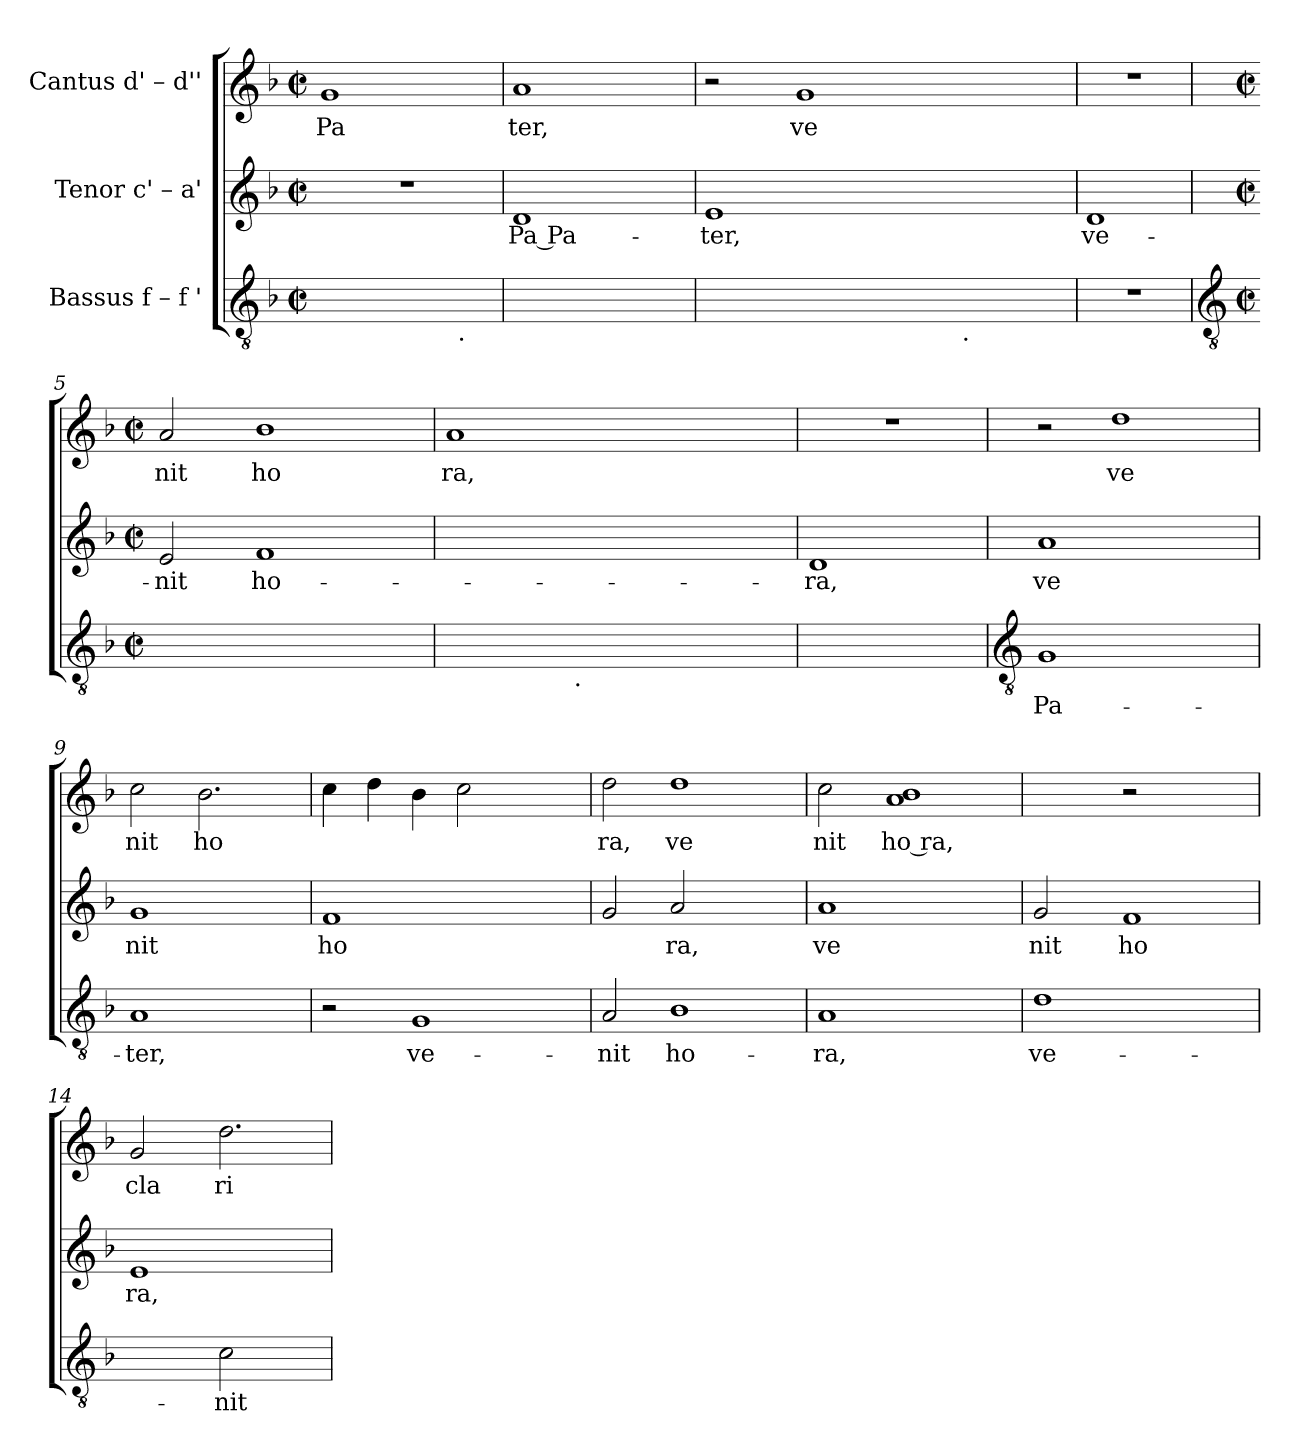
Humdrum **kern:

**kern	**text	**kern	**text	**kern	**text
*part3	*part3	*part2	*part2	*part1	*part1
*staff3	*staff3	*staff2	*staff2	*staff1	*staff1
*I"Bassus  f – f '	*	*I"Tenor  c' – a'	*	*I"Cantus  d' – d''	*
*clefGv2	*	*clefG2	*	*clefG2	*
*k[b-]	*	*k[b-]	*	*k[b-]	*
*F:	*	*F:	*	*F:	*
*M2/2	*	*M2/2	*	*M2/2	*
*met(c|)	*	*met(c|)	*	*met(c|)	*
=1	=1	=1	=1	=1	=1
!	!	!	!	!	!LO:LY:b
4ryy	.	1r	.	1g	Pa
4ryy	.	.	.	.	.
4ryy	.	.	.	.	.
!LO:TX:b:t=.	!	!	!	!	!
4ryy	.	.	.	.	.
=2	=2	=2	=2	=2	=2
!	!	!	!LO:LY:b	!	!LO:LY:b
4ryy	.	1d	Pa Pa-	1a	ter,
4ryy	.	.	.	.	.
4ryy	.	.	.	.	.
4ryy	.	.	.	.	.
=3	=3	=3	=3	=3	=3
!	!	!	!LO:LY:b	!	!
4ryy	.	1e	-ter,	2r	.
4ryy	.	.	.	.	.
!	!	!	!	!	!LO:LY:b
4ryy	.	.	.	1g	ve
64ryy	.	.	.	.	.
64ryy	.	.	.	.	.
64ryy	.	.	.	.	.
64ryy	.	.	.	.	.
64ryy	.	.	.	.	.
64ryy	.	.	.	.	.
64ryy	.	.	.	.	.
64ryy	.	.	.	.	.
64ryy	.	.	.	.	.
64ryy	.	.	.	.	.
64ryy	.	.	.	.	.
64ryy	.	.	.	.	.
64ryy	.	.	.	.	.
64ryy	.	.	.	.	.
!LO:TX:b:t=.	!	!	!	!	!
64ryy	.	.	.	.	.
4ryy	.	.	.	.	.
.	.	2ryy	.	.	.
4ryy	.	.	.	.	.
64ryy	.	.	.	.	.
=4A	=4A	=4A	=4A	=4A	=4A
!	!	!	!LO:LY:b	!	!
1r	.	1d	ve-	1r	.
!!LO:LB:g=z
=5	=5	=5	=5	=5	=5
*clefGv2	*	*	*	*	*
*M2/2	*	*M2/2	*	*M2/2	*
*met(c|)	*	*met(c|)	*	*met(c|)	*
!	!	!	!LO:LY:b	!	!LO:LY:b
4ryy	.	2e/	-nit	2a/	nit
4ryy	.	.	.	.	.
!	!	!	!LO:LY:b	!	!LO:LY:b
4ryy	.	1f	ho-	1b-	ho
64ryy	.	.	.	.	.
4ryy	.	.	.	.	.
64%31ryy	.	.	.	.	.
=6A	=6A	=6A	=6A	=6A	=6A
!	!	!	!	!	!LO:LY:b
64ryy	.	4ryy	.	1a	ra,
64ryy	.	.	.	.	.
64ryy	.	.	.	.	.
64ryy	.	.	.	.	.
64ryy	.	.	.	.	.
64ryy	.	.	.	.	.
64ryy	.	.	.	.	.
64ryy	.	.	.	.	.
64ryy	.	.	.	.	.
64ryy	.	.	.	.	.
64ryy	.	.	.	.	.
64ryy	.	.	.	.	.
64ryy	.	.	.	.	.
64ryy	.	.	.	.	.
!LO:TX:b:t=.	!	!	!	!	!
64ryy	.	.	.	.	.
4ryy	.	.	.	.	.
.	.	4ryy	.	.	.
4ryy	.	.	.	.	.
.	.	2ryy	.	.	.
4ryy	.	.	.	.	.
4ryy	.	.	.	.	.
.	.	8...ryy	.	8...ryy	.
!!LO:LB:g=z
=7	=7	=7	=7	=7	=7
!	!	!	!LO:LY:b	!	!
4ryy	.	1d	-ra,	1r	.
4ryy	.	.	.	.	.
64ryy	.	.	.	.	.
64%31ryy	.	.	.	.	.
!!LO:LB:g=z
=8	=8	=8	=8	=8	=8
*clefGv2	*	*	*	*	*
!	!LO:LY:b	!	!LO:LY:b	!	!
1G	Pa-	1a	ve	2r	.
!	!	!	!	!	!LO:LY:b
.	.	.	.	1dd	ve
2ryy	.	2ryy	.	.	.
=9	=9	=9	=9	=9	=9
!	!LO:LY:b	!	!LO:LY:b	!	!LO:LY:b
1A	-ter,	1g	nit	2cc\	nit
!	!	!	!	!	!LO:LY:b
.	.	.	.	2.b-\	ho
4ryy	.	4ryy	.	.	.
=10	=10	=10	=10	=10	=10
!	!	!	!LO:LY:b	!	!
2r	.	1f	ho	4cc\	.
.	.	.	.	4dd\	.
!	!LO:LY:b	!	!	!	!
1G	ve-	.	.	4b-\	.
.	.	.	.	2cc\	.
.	.	2ryy	.	.	.
.	.	.	.	4ryy	.
=11	=11	=11	=11	=11	=11
!	!LO:LY:b	!	!	!	!LO:LY:b
2A/	-nit	2g/	.	2dd\	ra,
!	!LO:LY:b	!	!LO:LY:b	!	!LO:LY:b
1B-	ho-	2a/	ra,	1dd	ve
.	.	2ryy	.	.	.
=12	=12	=12	=12	=12	=12
!	!LO:LY:b	!	!LO:LY:b	!	!LO:LY:b
1A	-ra,	1a	ve	2cc\	nit
!	!	!	!	!	!LO:LY:b
.	.	.	.	1a 1b-	ho ra,
2ryy	.	2ryy	.	.	.
=13	=13	=13	=13	=13	=13
!	!LO:LY:b	!	!LO:LY:b	!	!
1d	ve-	2g/	nit	4ryy	.
.	.	.	.	4ryy	.
!	!	!	!LO:LY:b	!	!
.	.	1f	ho	2r	.
2ryy	.	.	.	2ryy	.
=14	=14	=14	=14	=14	=14
!	!	!	!LO:LY:b	!	!LO:LY:b
4ryy	.	1e	ra,	2g/	cla
4ryy	.	.	.	.	.
!	!LO:LY:b	!	!	!	!LO:LY:b
2c\	-nit	.	.	2.dd\	ri
4ryy	.	4ryy	.	.	.
=	=	=	=	=	=
*-	*-	*-	*-	*-	*-
